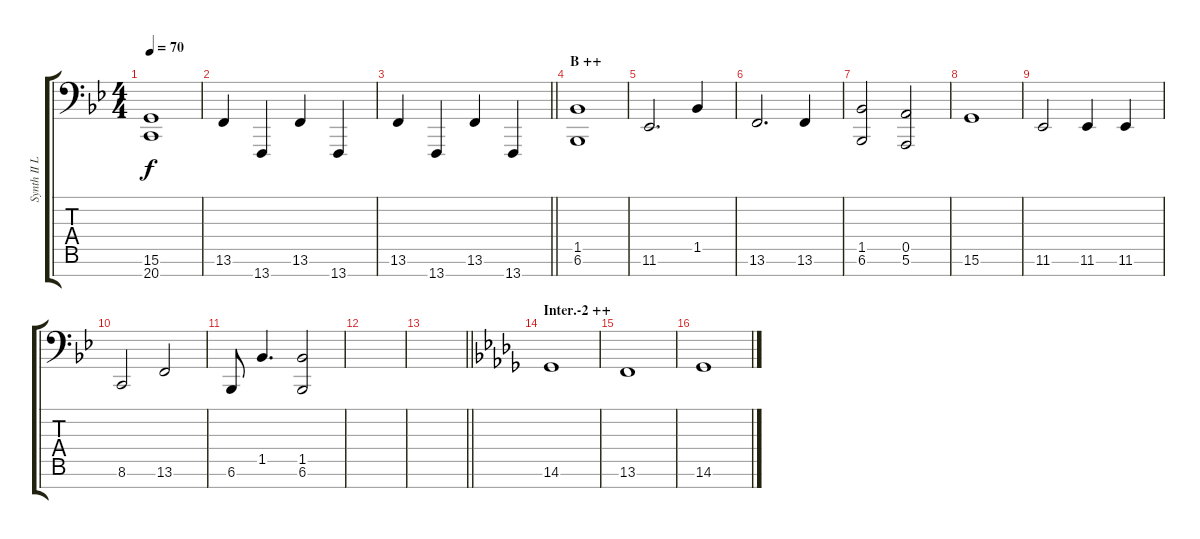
\track ("Synth II Left (Kotobuki Tsumugi)" "Synth II L") {instrument electricpiano1}
\staff {score tabs}
\tuning (E4 B3 G3 D3 A2 E1 E0) {hide}
\ts (4 4)
\tempo 70
\clef f4
\ks bb
(15.6 20.7).1{dy f} |
13.6.4 13.7.4 13.6.4 13.7.4 |
\barLineRight lightlight
13.6.4 13.7.4 13.6.4 13.7.4 |
\section ("" "B ++")
(1.5 6.6).1 |
11.6.2{d} 1.5.4 |
13.6.2{d} 13.6.4 |
(1.5 6.6).2 (0.5 5.6).2 |
15.6.1 |
11.6.2 11.6.4 11.6.4 |
8.6.2 13.6.2 |
6.6.8 1.5.4{d} (1.5 6.6).2 |
|
\barLineRight lightlight
|
\section ("" "Inter.-2 ++")
\ks db
14.6.1 |
13.6.1 |
14.6.1
